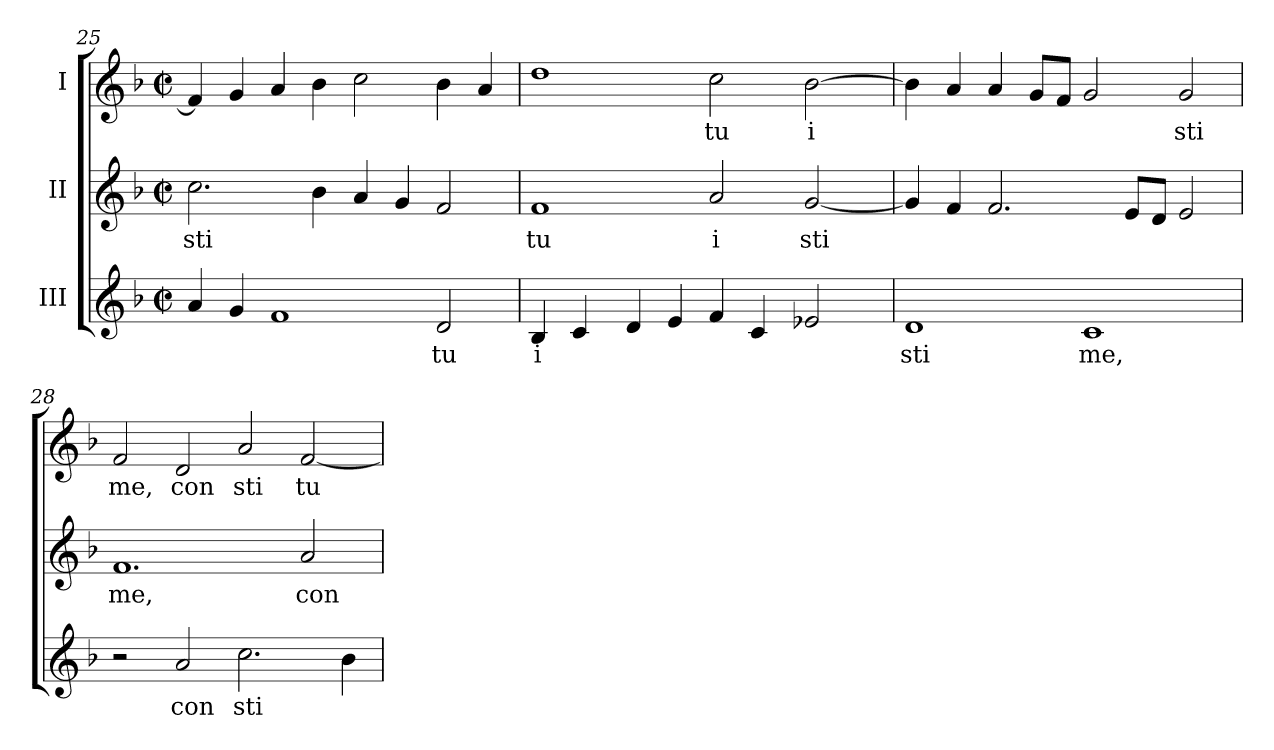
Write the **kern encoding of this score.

**kern	**text	**kern	**text	**kern	**text
*part3	*part3	*part2	*part2	*part1	*part1
*staff3	*staff3	*staff2	*staff2	*staff1	*staff1
*I"III	*	*I"II	*	*I"I	*
*clefG2	*	*clefG2	*	*clefG2	*
*k[b-]	*	*k[b-]	*	*k[b-]	*
*F:	*	*F:	*	*F:	*
*M2/2	*	*M2/2	*	*M2/2	*
*met(c|)	*	*met(c|)	*	*met(c|)	*
=25	=25	=25	=25	=25	=25
!	!	!	!LO:LY:b:cj	!	!
4a/	.	2.cc\	sti	4f/]	.
4g/	.	.	.	4g/	.
1f	.	.	.	4a/	.
.	.	4b-\	.	4b-\	.
.	.	4a/	.	2cc\	.
.	.	4g/	.	.	.
!	!LO:LY:b:cj	!	!	!	!
2d/	tu	2f/	.	4b-\	.
.	.	.	.	4a/	.
!!LO:LB:g=z
=26	=26	=26	=26	=26	=26
!	!LO:LY:b:rj	!	!LO:LY:b:cj	!	!
*	*	*	*	*^	*
4B-/	i	1f	tu	1dd	4ryy	.
4c/	.	.	.	.	16.ryy	.
.	.	.	.	.	1ryy	.
4d/	.	.	.	.	.	.
4e/	.	.	.	.	.	.
!	!	!	!LO:LY:b:cj	!	!	!LO:LY:b:cj
4f/	.	2a/	i	2cc\	.	tu
4c/	.	.	.	.	.	.
.	.	.	.	.	2ryy	.
!	!	!	!LO:LY:b:cj	!	!	!LO:LY:b:rj
2e-X/	.	[<2g/	sti	[>2b-\	.	i
.	.	.	.	.	8ryy	.
.	.	.	.	.	32ryy	.
=27	=27	=27	=27	=27	=27	=27
!	!LO:LY:b:cj	!	!	!	!	!
*	*	*	*	*v	*v	*
1d	sti	4g/]	.	4b-\]	.
.	.	4f/	.	4a/	.
.	.	2.f/	.	4a/	.
.	.	.	.	8g/L	.
.	.	.	.	8f/J	.
!	!LO:LY:b:cj	!	!	!	!
1c	me,	.	.	2g/	.
.	.	8e/L	.	.	.
.	.	8d/J	.	.	.
!	!	!	!	!	!LO:LY:b:cj
.	.	2e/	.	2g/	sti
=28	=28	=28	=28	=28	=28
!	!	!	!LO:LY:b:cj	!	!LO:LY:b:cj
2r	.	1.f	me,	2f/	me,
!	!LO:LY:b:cj	!	!	!	!LO:LY:b:cj
2a/	con	.	.	2d/	con
!	!LO:LY:b:cj	!	!	!	!LO:LY:b:cj
2.cc\	sti	.	.	2a/	sti
!	!	!	!LO:LY:b:cj	!	!LO:LY:b:cj
.	.	2a/	con	[<2f/	tu
4b-\	.	.	.	.	.
=	=	=	=	=	=
*-	*-	*-	*-	*-	*-
